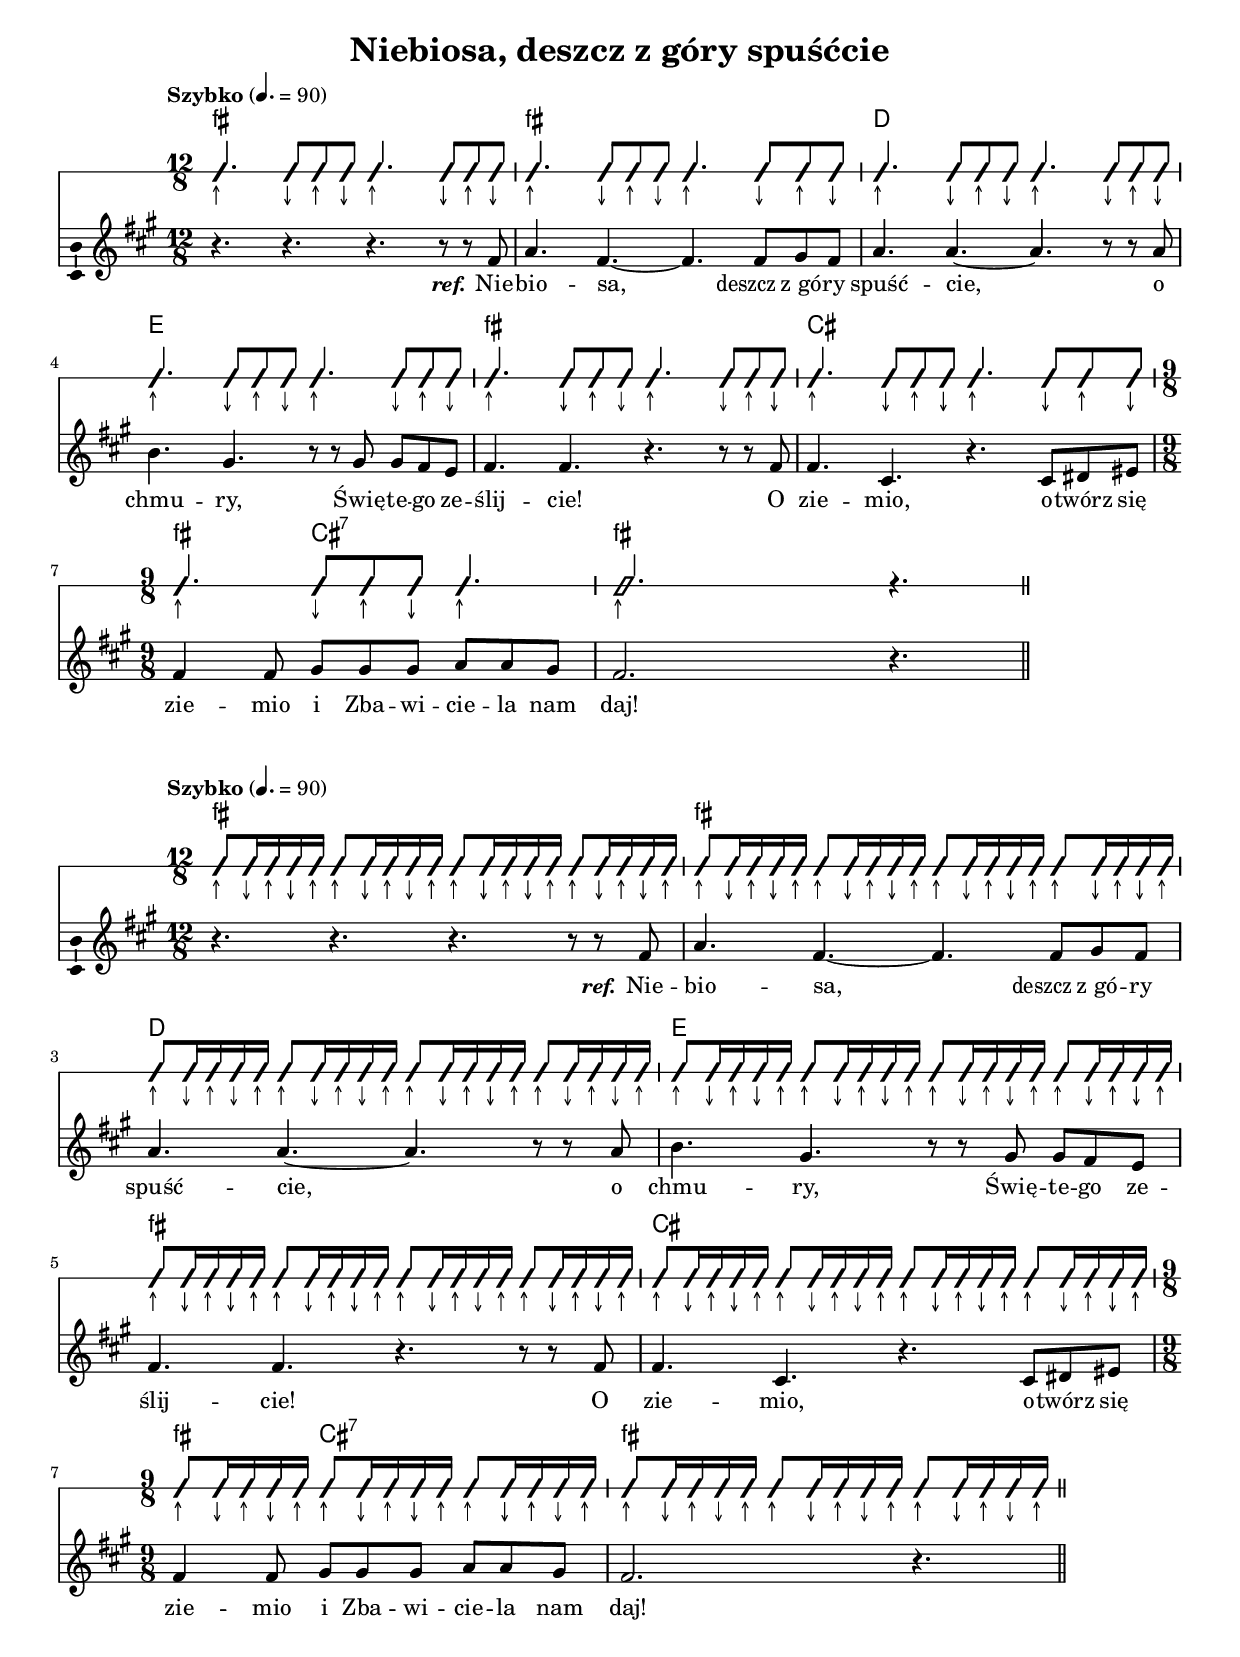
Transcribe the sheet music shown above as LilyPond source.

\version "2.17.3"
#(set-global-staff-size 18)

\include "predefined-guitar-fretboards.ly"

\header	{
  title = "Niebiosa, deszcz z góry spuśćcie"
}

\paper {
  %system-count = #3
  ragged-last-bottom = ##t
  top-markup-spacing #'basic-distance = #4
  markup-system-spacing #'basic-distance = #11
  system-system-spacing #'basic-distance = #14
  score-system-spacing #'basic-distance = #22
  last-bottom-spacing #'basic-distance = #8
}

uparrow = \markup {
  \postscript #"
  0.1     setlinewidth
  0.5 0   moveto
  0.5 2   lineto
  0.2 1.4 lineto
  0.5 2   moveto
  0.8 1.4 lineto
  stroke
"
}

downarrow = \markup {
  \postscript #"
  0.1     setlinewidth
  0.5 2   moveto
  0.5 0   lineto
  0.2 0.6 lineto
  0.5 0   moveto
  0.8 0.6 lineto
  stroke
"
}


%--------------------------------MELODY--------------------------------

akordy = \chordmode {
  \set chordNameLowercaseMinor = ##t
  \key a \minor
  \time 12/8
  a1.:m a:m f g a:m e a4.:m e2.:7 a1.:m
}

melody = \relative f' {
  \key a \minor
  \time 12/8
  \tempo Szybko 4. = 90
  r4. r4. r4. r8 r a8 |
  c4. a4. ~ a4. a8 b8 a8 |
  c4. c4. ~ c4. r8 r c8 |
  d4. b4. r8 r b8 b8 a8 g8 |
  a4. a4. r4. r8 r a8 |
  a4. e4. r4. e8 fis8 gis8 |
  \time 9/8
  a4 a8 b8 b8 b8  c8 c8 b8 |
  a2. r4. |
  \bar "||"
}

text =  \lyricmode {
  \set stanza = \markup \italic ref.
  Nie -- bio -- sa,
  \tweak #'self-alignment-X #0.6 \markup { \scale #'(0.9 . 1) deszcz } z_gó -- ry spuść -- cie,
  o chmu -- ry,
  Świę -- te -- go ze -- ślij -- cie!
  O zie -- mio,
  o -- twórz się \break zie -- mio i Zba -- wi -- cie -- la nam daj!
}

%----------------------------------------------------------------


\score {
  \transpose a fis
  {
    <<
      \new ChordNames { \germanChords \akordy }
      %\new FretBoards { \germanChords \akordy }

      \new RhythmicStaff \with {
        \override VerticalAxisGroup #'default-staff-staff-spacing =
        #'((basic-distance . 4)
           (padding . 4))
      }
      {
        \improvisationOn
        \override TextScript #'Y-offset = #-3.5
        %%{
        \repeat unfold 13 {
          c4.-\uparrow c8-\downarrow c8-\uparrow c8-\downarrow
        }
        c4.-\uparrow c2.-\uparrow r4.
        %}
        %{ nie udało mi się doprowadzić tej wersji do rozsądnego spacingu
           \repeat unfold 24 {
           c8-\uparrow c16-\downarrow c16-\uparrow c16-\downarrow c16-\uparrow
           }
        %}
      }
      \new Staff {
        \clef treble
        \new Voice = solovoice {
          \set Voice.midiInstrument = "clarinet"
          \melody
        }
      }
      \new Lyrics = solovoicelyrics \lyricsto solovoice \text
    >>
  }

  \layout {
    indent = 0\cm

    \context {
      \Score proportionalNotationDuration = #(ly:make-moment 1 8)
    }
    \context {
      \Staff \consists "Ambitus_engraver"
    }
  }
}


\score {
  \transpose a fis
  {
    <<
      \new ChordNames { \germanChords \akordy }
      %\new FretBoards { \germanChords \akordy }

      \new RhythmicStaff \with {
        \override VerticalAxisGroup #'default-staff-staff-spacing =
        #'((basic-distance . 4)
           (padding . 4))
      }
      {
        \improvisationOn
        \override TextScript #'Y-offset = #-3.5
        %{
          \repeat unfold 13 {
          c4.-\uparrow c8-\downarrow c8-\uparrow c8-\downarrow
          }
          c4.-\uparrow c2.-\uparrow r4.
        %}
        %%{ nie udało mi się doprowadzić tej wersji do rozsądnego spacingu
        \repeat unfold 30 {
          c8-\uparrow c16-\downarrow c16-\uparrow c16-\downarrow c16-\uparrow
        }
        %}
      }
      \new Staff {
        \clef treble
        \new Voice = solovoice {
          \set Voice.midiInstrument = "clarinet"
          \melody
        }
      }
      \new Lyrics = solovoicelyrics \lyricsto solovoice \text
    >>
  }

  \layout {
    indent = 0\cm

    \context {
      \Score proportionalNotationDuration = #(ly:make-moment 1 8)
    }
    \context {
      \Staff \consists "Ambitus_engraver"
    }
  }
}
